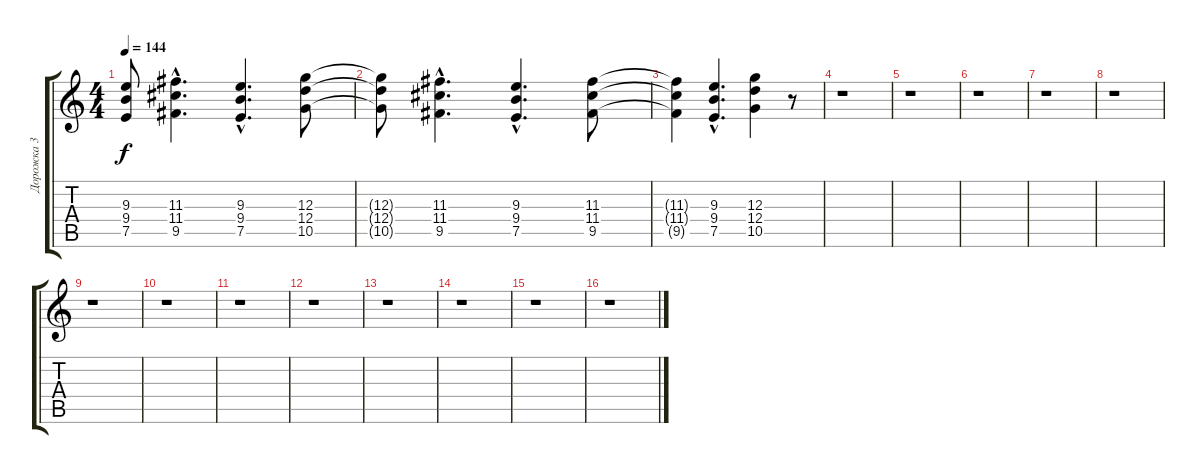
\track ("Дорожка 3" "Дорожка 3") {instrument overdrivenguitar}
\staff {score tabs}
\tuning (E4 B3 G3 D3 A2 E2) {hide}
\ts (4 4)
\tempo 144
\clef g2
\ks c
(9.3{t} 9.4{t} 7.5{t}).8{dy f} (11.3{hac} 11.4{hac} 9.5{hac}).4{d} (9.3{hac} 9.4{hac} 7.5{hac}).4{d} (12.3 12.4 10.5).8 |
(12.3{t} 12.4{t} 10.5{t}).8 (11.3{hac} 11.4{hac} 9.5{hac}).4{d} (9.3{hac} 9.4{hac} 7.5{hac}).4{d} (11.3 11.4 9.5).8 |
(11.3{t} 11.4{t} 9.5{t}).4 (9.3{hac} 9.4{hac} 7.5{hac}).4{d} (12.3 12.4 10.5).4 r.8 |
r.1 |
r.1 |
r.1 |
r.1 |
r.1 |
r.1 |
r.1 |
r.1 |
r.1 |
r.1 |
r.1 |
r.1 |
r.1
